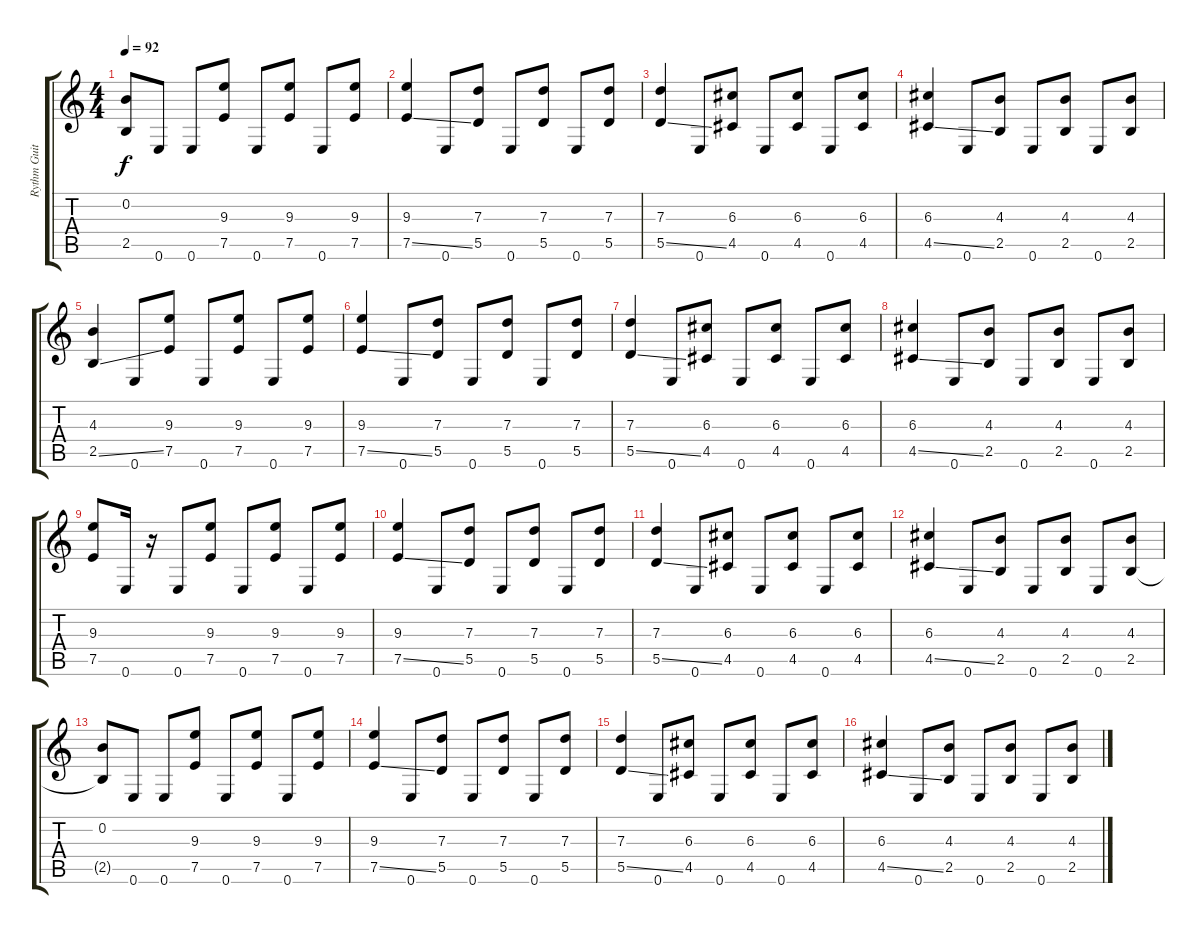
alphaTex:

\track ("Rythm Guitar1" "Rythm Guit") {instrument distortionguitar}
\staff {score tabs}
\tuning (E4 B3 G3 D3 A2 E2) {hide}
\ts (4 4)
\tempo 92
\clef g2
\ks c
(0.2 2.5{t}).8{dy f} 0.6.8 0.6.8 (9.3 7.5).8 0.6.8 (9.3 7.5).8 0.6.8 (9.3 7.5).8 |
(9.3 7.5{ss}).4 0.6.8 (7.3 5.5).8 0.6.8 (7.3 5.5).8 0.6.8 (7.3 5.5).8 |
(7.3 5.5{ss}).4 0.6.8 (6.3 4.5).8 0.6.8 (6.3 4.5).8 0.6.8 (6.3 4.5).8 |
(6.3 4.5{ss}).4 0.6.8 (4.3 2.5).8 0.6.8 (4.3 2.5).8 0.6.8 (4.3 2.5).8 |
(4.3 2.5{ss}).4 0.6.8 (9.3 7.5).8 0.6.8 (9.3 7.5).8 0.6.8 (9.3 7.5).8 |
(9.3 7.5{ss}).4 0.6.8 (7.3 5.5).8 0.6.8 (7.3 5.5).8 0.6.8 (7.3 5.5).8 |
(7.3 5.5{ss}).4 0.6.8 (6.3 4.5).8 0.6.8 (6.3 4.5).8 0.6.8 (6.3 4.5).8 |
(6.3 4.5{ss}).4 0.6.8 (4.3 2.5).8 0.6.8 (4.3 2.5).8 0.6.8 (4.3 2.5).8 |
(9.3 7.5).8 0.6.16 r.16 0.6.8 (9.3 7.5).8 0.6.8 (9.3 7.5).8 0.6.8 (9.3 7.5).8 |
(9.3 7.5{ss}).4 0.6.8 (7.3 5.5).8 0.6.8 (7.3 5.5).8 0.6.8 (7.3 5.5).8 |
(7.3 5.5{ss}).4 0.6.8 (6.3 4.5).8 0.6.8 (6.3 4.5).8 0.6.8 (6.3 4.5).8 |
(6.3 4.5{ss}).4 0.6.8 (4.3 2.5).8 0.6.8 (4.3 2.5).8 0.6.8 (4.3 2.5).8 |
(0.2 2.5{t}).8 0.6.8 0.6.8 (9.3 7.5).8 0.6.8 (9.3 7.5).8 0.6.8 (9.3 7.5).8 |
(9.3 7.5{ss}).4 0.6.8 (7.3 5.5).8 0.6.8 (7.3 5.5).8 0.6.8 (7.3 5.5).8 |
(7.3 5.5{ss}).4 0.6.8 (6.3 4.5).8 0.6.8 (6.3 4.5).8 0.6.8 (6.3 4.5).8 |
(6.3 4.5{ss}).4 0.6.8 (4.3 2.5).8 0.6.8 (4.3 2.5).8 0.6.8 (4.3 2.5).8
